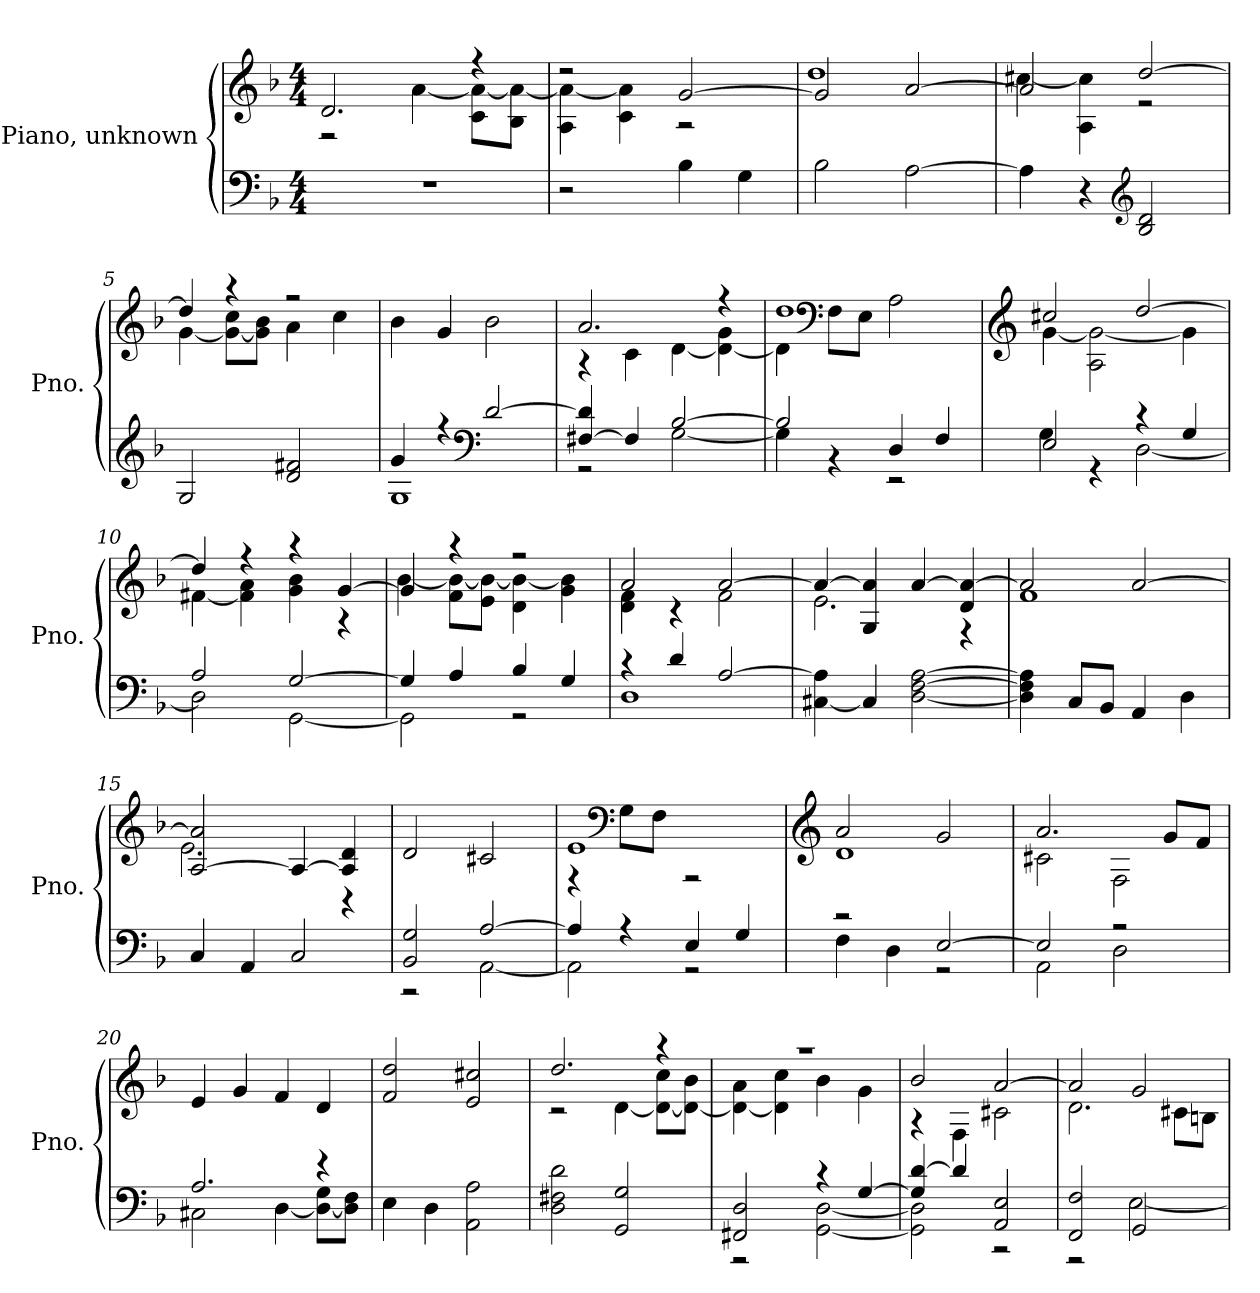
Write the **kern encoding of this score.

**kern	**kern
*part1	*part1
*staff2	*staff1
*I"Piano, unknown	*
*I'Pno.	*
*clefF4	*clefG2
*k[b-]	*k[b-]
*M4/4	*M4/4
*MM137	*MM137
=1	=1
*	*^
1r	2.d/	2r
.	.	[4a\
.	4r	8c\ 8a\_L
.	.	8B-\ 8a\_J
=2	=2	=2
2r	2r	4A\ 4a\_
.	.	4c\ 4a\]
4B-\	[2g/	2r
4G\	.	.
=3	=3	=3
2B-\	2g/]	1dd
[2A\	[2a/	.
=4	=4	=4
4A\]	2a/]	[4cc#X\
4r	.	4A\ 4cc#\]
*clefG2	*	*
2B-/ 2d/	[2dd/	2r
=5	=5	=5
2G/	4dd/]	[4g\
.	4r	8g\_ 8cc\L
.	.	8g\] 8b-\J
2d/ 2f#X/	2r	4a\
.	.	4cc\
*	*v	*v
=6	=6
*^	*
4g/	1G	4b-\
4r	.	4g/
*clefF4	*	*
[2d/	.	2b-\
=7	=7	=7
*	*	*^
[4F#X/ 4d/]	2r	2.a/	4r
4F#/]	.	.	4c\
[2B-/	[2G\	.	[4d\
.	.	4r	4d\_ 4g\
!!LO:LB:g=z	!!
=8	=8	=8	=8
2B-/]	4G\]	1dd	4d\]
*	*	*clefF4	*
.	4r	.	8F\L
.	.	.	8E\J
4D/	2r	.	2A\
4F/	.	.	.
=9	=9	=9	=9
*	*	*clefG2	*
2E/	4G\	2cc#X/	[4g\
.	4r	.	2A\ 2g\_
4r	[2D\	[2dd/	.
4G/	.	.	4g\]
=10	=10	=10	=10
2A/	2D\]	4dd/]	[4f#X\
.	.	4r	4f#\] 4a\
[2G/	[2GG\	4r	4g\ 4b-\
.	.	[4g/	4r
=11	=11	=11	=11
4G/]	2GG\]	4g/]	[4b-\
4A/	.	4r	8f\ 8b-\_L
.	.	.	8e\ 8b-\_J
4B-/	2r	2r	4d\ 4b-\_
4G/	.	.	4g\ 4b-\]
=12	=12	=12	=12
4r	1D	2a/	4d\ 4f\
4d/	.	.	4r
[2A/	.	[2a/	2f\
*v	*v	*	*
=13	=13	=13
[4C#X\ 4A\]	4a/_	2.e\
4C#/]	4G/ 4a/]	.
[2D\ [2F\ [2A\	[4a/	.
.	4d/ 4a/_	4r
!!LO:LB:g=z	!!
=14	=14	=14
4D\] 4F\] 4A\]	2a/]	1f
8C/L	.	.
8BB-/J	.	.
4AA/	[2a/	.
4D\	.	.
=15	=15	=15
4C/	[2A/ 2a/]	2.e\
4AA/	.	.
2C/	4A/_	.
.	4A/] 4d/	4r
*	*v	*v
=16	=16
*^	*
2BB-/ 2G/	2r	2d/
[2A/	[2AA\	2c#X/
=17	=17	=17
*	*	*^
4A/]	2AA\]	1e	4r
*	*	*clefF4	*
4r	.	.	8G\L
.	.	.	8F\J
4E/	2r	.	2r
4G/	.	.	.
=18	=18	=18	=18
*	*	*clefG2	*
2r	4F\	2a/	1d
.	4D\	.	.
[2E/	2r	2g/	.
=19	=19	=19	=19
2E/]	2AA\	2.a/	2c#X\
2r	2D\	.	2F\
.	.	8g/L	.
.	.	8f/J	.
*	*	*v	*v
=20	=20	=20
2.A/	2C#X\	4e/
.	.	4g/
.	[4D\	4f/
4r	8D\_ 8G\L	4d/
.	8D\] 8F\J	.
*v	*v	*
!!LO:LB:g=z
=21	=21
4E\	2f/ 2dd/
4D\	.
2AA\ 2A\	2e/ 2cc#X/
=22	=22
*	*^
2D\ 2F#X\ 2d\	2.dd/	2r
2GG/ 2G/	.	[4d\
.	4r	8d\_ 8cc\L
.	.	8d\_ 8b-\J
=23	=23	=23
*^	*	*
2FF#X/ 2D/	2r	1r	4d\_ 4a\
.	.	.	4d\] 4cc\
4r	[2GG\ [2D\	.	4b-\
[4G/	.	.	4g\
=24	=24	=24	=24
4G/] [4d/	2GG\] 2D\]	2b-/	4r
4d/]	.	.	4F\
2AA/ 2E/	2r	[2a/	2c#X\
=25	=25	=25	=25
2FF/ 2F/	2r	2a/]	2.d\
2GG/	[2E\	2g/	.
.	.	.	8c#X\L
.	.	.	8Bn\J
*v	*v	*	*
*	*v	*v
=	=
*-	*-
